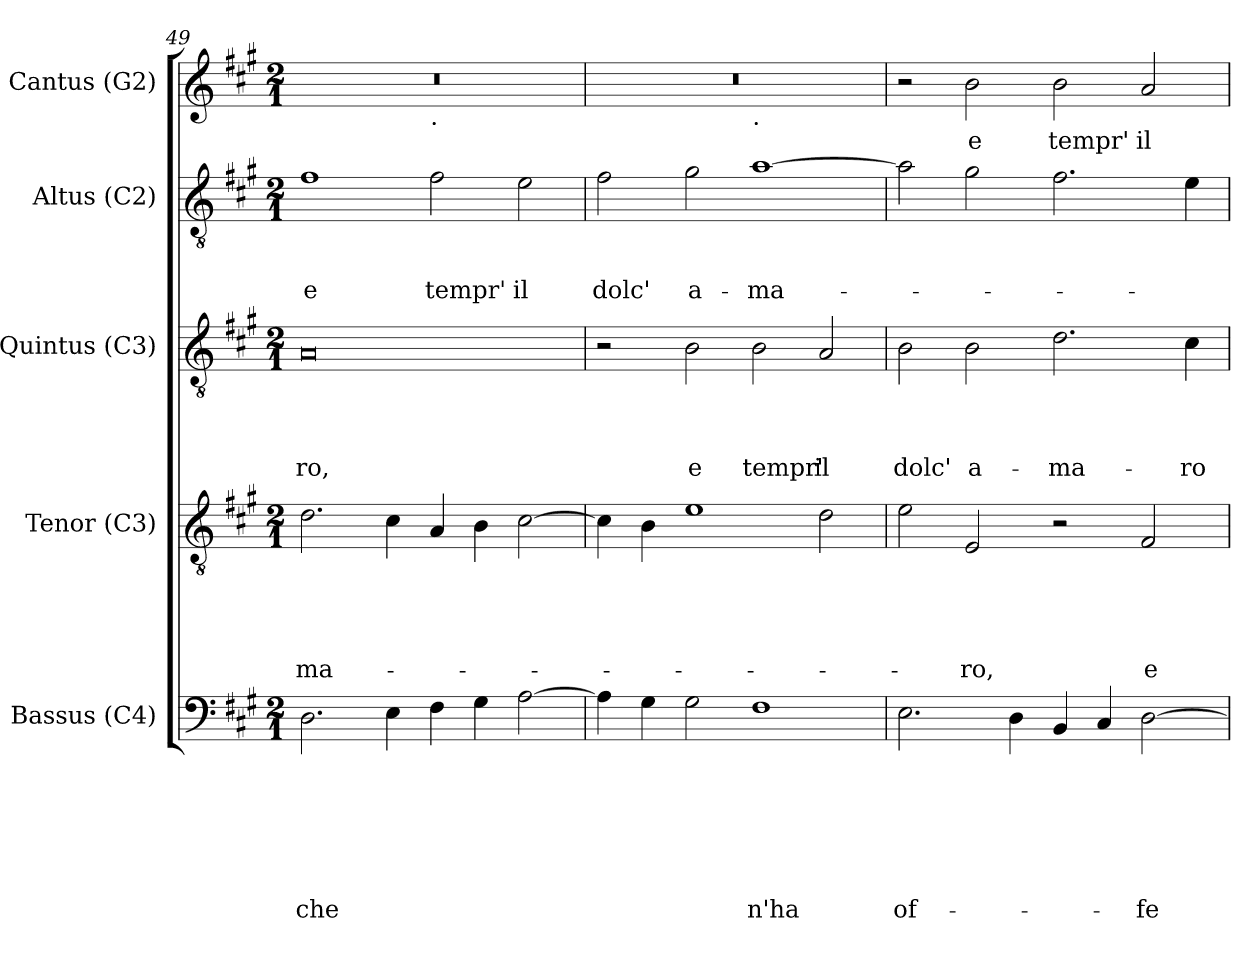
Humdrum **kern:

**kern	**text	**text	**text	**text	**text	**text	**text	**kern	**text	**text	**text	**text	**text	**kern	**text	**text	**text	**text	**kern	**text	**text	**text	**kern	**text
*part5	*part5	*part5	*part5	*part5	*part5	*part5	*part5	*part4	*part4	*part4	*part4	*part4	*part4	*part3	*part3	*part3	*part3	*part3	*part2	*part2	*part2	*part2	*part1	*part1
*staff5	*staff5	*staff5	*staff5	*staff5	*staff5	*staff5	*staff5	*staff4	*staff4	*staff4	*staff4	*staff4	*staff4	*staff3	*staff3	*staff3	*staff3	*staff3	*staff2	*staff2	*staff2	*staff2	*staff1	*staff1
*I"Bassus (C4)	*	*	*	*	*	*	*	*I"Tenor (C3)	*	*	*	*	*	*I"Quintus (C3)	*	*	*	*	*I"Altus (C2)	*	*	*	*I"Cantus (G2)	*
*I'B.	*	*	*	*	*	*	*	*I'T.	*	*	*	*	*	*I'Q.	*	*	*	*	*I'A.	*	*	*	*I'C.	*
!!LO:PB:g=z
*clefF4	*	*	*	*	*	*	*	*clefGv2	*	*	*	*	*	*clefGv2	*	*	*	*	*clefGv2	*	*	*	*clefG2	*
*k[f#c#g#]	*	*	*	*	*	*	*	*k[f#c#g#]	*	*	*	*	*	*k[f#c#g#]	*	*	*	*	*k[f#c#g#]	*	*	*	*k[f#c#g#]	*
*A:	*	*	*	*	*	*	*	*A:	*	*	*	*	*	*A:	*	*	*	*	*A:	*	*	*	*A:	*
*M2/1	*	*	*	*	*	*	*	*M2/1	*	*	*	*	*	*M2/1	*	*	*	*	*M2/1	*	*	*	*M2/1	*
=49	=49	=49	=49	=49	=49	=49	=49	=49	=49	=49	=49	=49	=49	=49	=49	=49	=49	=49	=49	=49	=49	=49	=49	=49
!	!	!	!	!	!	!	!LO:LY:b	!	!	!	!	!	!LO:LY:b	!	!	!	!	!LO:LY:b	!	!	!	!LO:LY:b:rj	!	!
*	*	*	*	*	*	*	*	*	*	*	*	*	*	*	*	*	*	*	*	*	*	*	*^	*
2.D\	.	.	.	.	.	.	che	2.d\	.	.	.	.	-ma-	0A	.	.	.	-ro,	1f#	.	.	-e	0r	1ryy	.
4E\	.	.	.	.	.	.	.	4c#\	.	.	.	.	.	.	.	.	.	.	.	.	.	.	.	.	.
!	!	!	!	!	!	!	!	!	!	!	!	!	!	!	!	!	!	!	!	!	!	!	!	!LO:TX:b:t=.	!
!	!	!	!	!	!	!	!	!	!	!	!	!	!	!	!	!	!	!	!	!	!	!LO:LY:b	!	!	!
4F#\	.	.	.	.	.	.	.	4A/	.	.	.	.	.	.	.	.	.	.	2f#\	.	.	tempr'	.	1ryy	.
4G#\	.	.	.	.	.	.	.	4B\	.	.	.	.	.	.	.	.	.	.	.	.	.	.	.	.	.
!	!	!	!	!	!	!	!	!	!	!	!	!	!	!	!	!	!	!	!	!	!	!LO:LY:b	!	!	!
[>2A\	.	.	.	.	.	.	.	[>2c#\	.	.	.	.	.	.	.	.	.	.	2e\	.	.	il	.	.	.
=50	=50	=50	=50	=50	=50	=50	=50	=50	=50	=50	=50	=50	=50	=50	=50	=50	=50	=50	=50	=50	=50	=50	=50	=50	=50
!	!	!	!	!	!	!	!	!	!	!	!	!	!	!	!	!	!	!	!	!	!	!LO:LY:b	!	!	!
4A\]	.	.	.	.	.	.	.	4c#\]	.	.	.	.	.	2r	.	.	.	.	2f#\	.	.	dolc'	0r	1ryy	.
4G#\	.	.	.	.	.	.	.	4B\	.	.	.	.	.	.	.	.	.	.	.	.	.	.	.	.	.
!	!	!	!	!	!	!	!	!	!	!	!	!	!	!	!	!	!	!LO:LY:b	!	!	!	!LO:LY:b	!	!	!
2G#\	.	.	.	.	.	.	.	1e	.	.	.	.	.	2B\	.	.	.	e	2g#\	.	.	a-	.	.	.
!	!	!	!	!	!	!	!	!	!	!	!	!	!	!	!	!	!	!	!	!	!	!	!	!LO:TX:b:t=.	!
!	!	!	!	!	!	!	!LO:LY:b	!	!	!	!	!	!	!	!	!	!	!LO:LY:b	!	!	!	!LO:LY:b	!	!	!
1F#	.	.	.	.	.	.	n'ha	.	.	.	.	.	.	2B\	.	.	.	tempr'	[>1a	.	.	-ma-	.	1ryy	.
!	!	!	!	!	!	!	!	!	!	!	!	!	!	!	!	!	!	!LO:LY:b	!	!	!	!	!	!	!
.	.	.	.	.	.	.	.	2d\	.	.	.	.	.	2A/	.	.	.	il	.	.	.	.	.	.	.
=51	=51	=51	=51	=51	=51	=51	=51	=51	=51	=51	=51	=51	=51	=51	=51	=51	=51	=51	=51	=51	=51	=51	=51	=51	=51
!	!	!	!	!	!	!	!LO:LY:b	!	!	!	!	!	!	!	!	!	!	!LO:LY:b	!	!	!	!	!	!	!
*	*	*	*	*	*	*	*	*	*	*	*	*	*	*	*	*	*	*	*	*	*	*	*v	*v	*
2.E\	.	.	.	.	.	.	of-	2e\	.	.	.	.	.	2B\	.	.	.	dolc'	2a\]	.	.	.	2r	.
!	!	!	!	!	!	!	!	!	!	!	!	!	!LO:LY:b	!	!	!	!	!LO:LY:b	!	!	!	!	!	!LO:LY:b
.	.	.	.	.	.	.	.	2E/	.	.	.	.	-ro,	2B\	.	.	.	a-	2g#\	.	.	.	2b\	e
4D\	.	.	.	.	.	.	.	.	.	.	.	.	.	.	.	.	.	.	.	.	.	.	.	.
!	!	!	!	!	!	!	!	!	!	!	!	!	!	!	!	!	!	!LO:LY:b	!	!	!	!	!	!LO:LY:b
4BB/	.	.	.	.	.	.	.	2r	.	.	.	.	.	2.d\	.	.	.	-ma-	2.f#\	.	.	.	2b\	tempr'
4C#/	.	.	.	.	.	.	.	.	.	.	.	.	.	.	.	.	.	.	.	.	.	.	.	.
!	!	!	!	!	!	!	!LO:LY:b	!	!	!	!	!	!LO:LY:b	!	!	!	!	!	!	!	!	!	!	!LO:LY:b
[>2D\	.	.	.	.	.	.	-fe-	2F#/	.	.	.	.	e	.	.	.	.	.	.	.	.	.	2a/	il
!	!	!	!	!	!	!	!	!	!	!	!	!	!	!	!	!	!	!LO:LY:b	!	!	!	!	!	!
.	.	.	.	.	.	.	.	.	.	.	.	.	.	4c#\	.	.	.	-ro	4e\	.	.	.	.	.
=	=	=	=	=	=	=	=	=	=	=	=	=	=	=	=	=	=	=	=	=	=	=	=	=
*-	*-	*-	*-	*-	*-	*-	*-	*-	*-	*-	*-	*-	*-	*-	*-	*-	*-	*-	*-	*-	*-	*-	*-	*-
